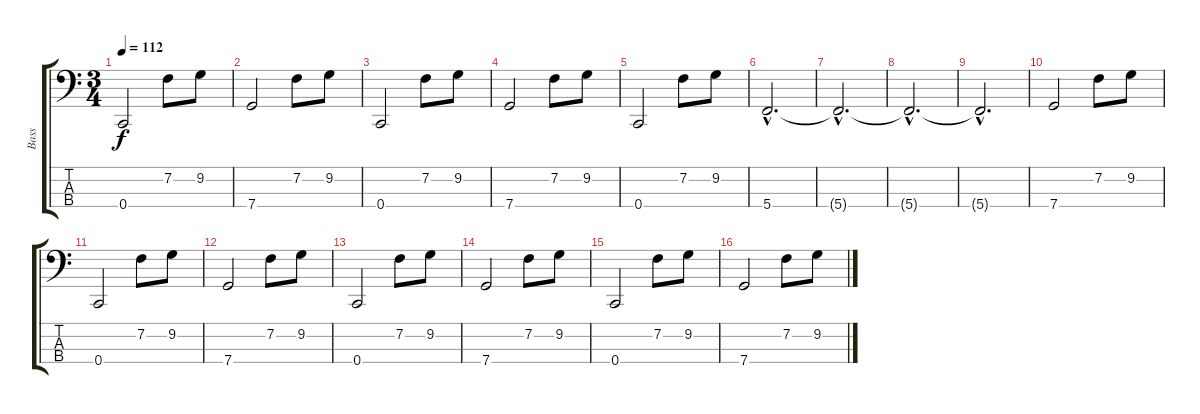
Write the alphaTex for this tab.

\track ("Bass" "Bass") {instrument electricbassfinger}
\staff {score tabs}
\tuning (Eb2 Bb1 F1 C1) {hide}
\ts (3 4)
\tempo 112
\clef f4
\ks c
0.4.2{dy f} 7.2.8 9.2.8 |
7.4.2 7.2.8 9.2.8 |
0.4.2 7.2.8 9.2.8 |
7.4.2 7.2.8 9.2.8 |
0.4.2 7.2.8 9.2.8 |
5.4{hac}.2{d} |
5.4{hac t}.2{d} |
5.4{hac t}.2{d} |
5.4{hac t}.2{d} |
7.4.2 7.2.8 9.2.8 |
0.4.2 7.2.8 9.2.8 |
7.4.2 7.2.8 9.2.8 |
0.4.2 7.2.8 9.2.8 |
7.4.2 7.2.8 9.2.8 |
0.4.2 7.2.8 9.2.8 |
7.4.2 7.2.8 9.2.8
